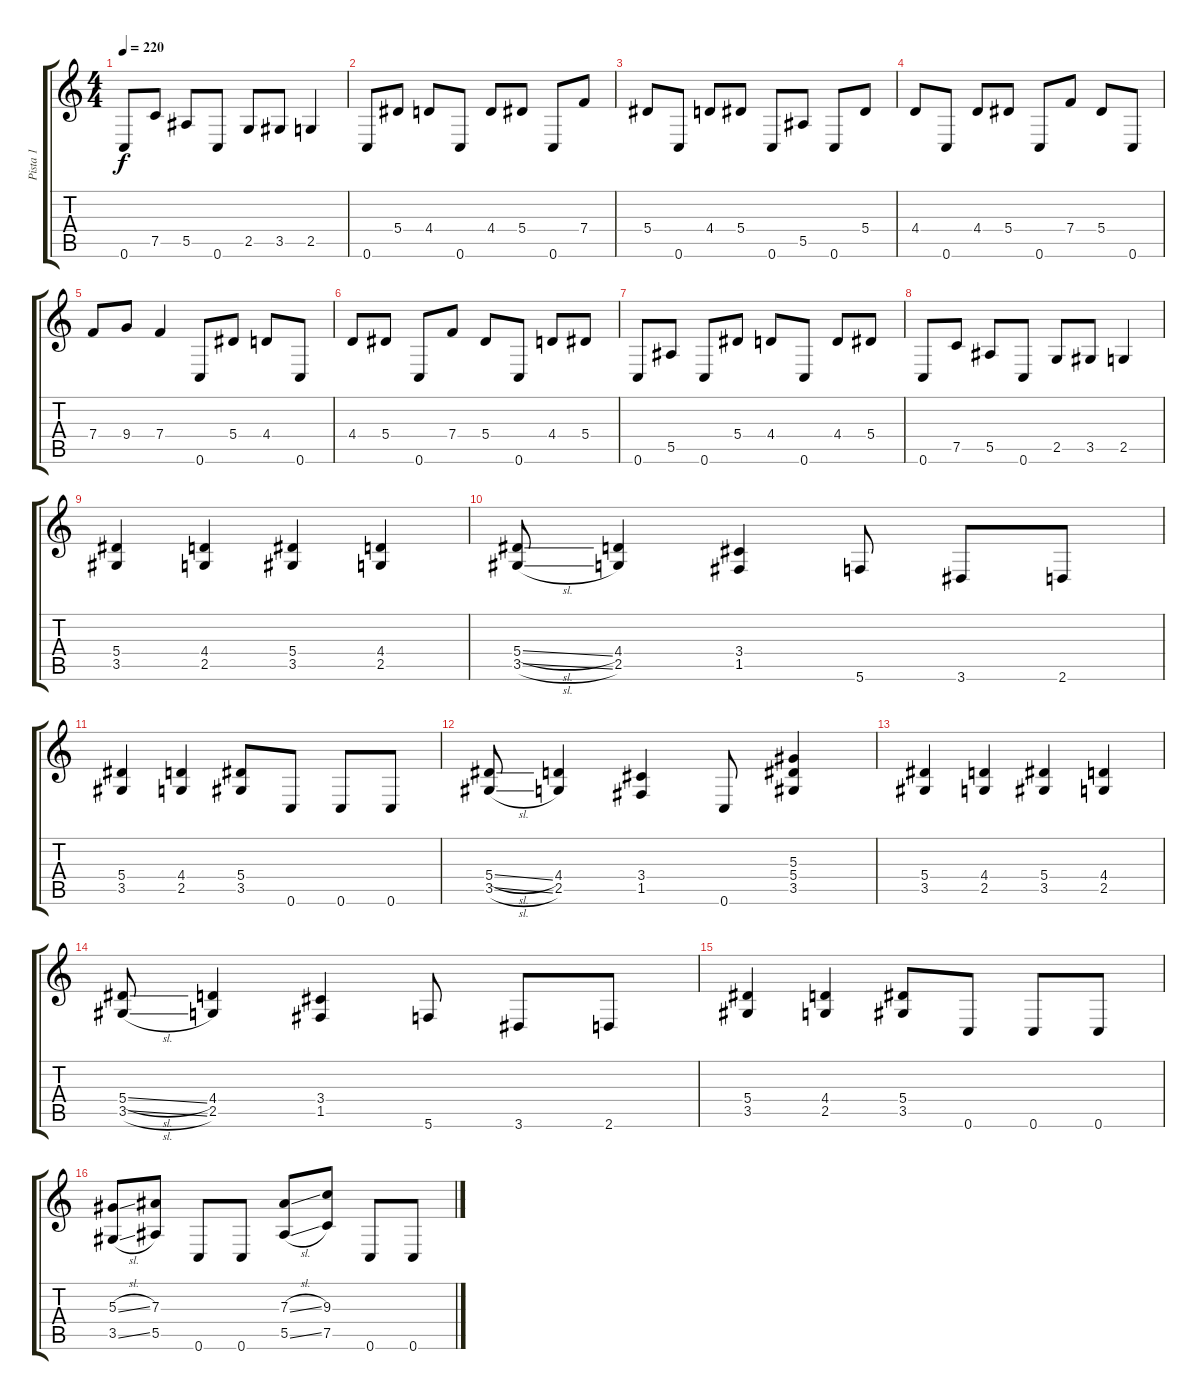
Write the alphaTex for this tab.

\track ("Pista 1" "Pista 1") {instrument distortionguitar}
\staff {score tabs}
\tuning (C4 G3 Eb3 Bb2 F2 C2) {hide}
\ts (4 4)
\tempo 220
\clef g2
\ks c
0.6.8{dy f} 7.5.8 5.5.8 0.6.8 2.5.8 3.5.8 2.5.4 |
0.6.8 5.4.8 4.4.8 0.6.8 4.4.8 5.4.8 0.6.8 7.4.8 |
5.4.8 0.6.8 4.4.8 5.4.8 0.6.8 5.5.8 0.6.8 5.4.8 |
4.4.8 0.6.8 4.4.8 5.4.8 0.6.8 7.4.8 5.4.8 0.6.8 |
7.4.8 9.4.8 7.4.4 0.6.8 5.4.8 4.4.8 0.6.8 |
4.4.8 5.4.8 0.6.8 7.4.8 5.4.8 0.6.8 4.4.8 5.4.8 |
0.6.8 5.5.8 0.6.8 5.4.8 4.4.8 0.6.8 4.4.8 5.4.8 |
0.6.8 7.5.8 5.5.8 0.6.8 2.5.8 3.5.8 2.5.4 |
(5.4 3.5).4 (4.4 2.5).4 (5.4 3.5).4 (4.4 2.5).4 |
(5.4{sl} 3.5{sl}).8 (4.4 2.5).4 (3.4 1.5).4 5.6.8 3.6.8 2.6.8 |
(5.4 3.5).4 (4.4 2.5).4 (5.4 3.5).8 0.6.8 0.6.8 0.6.8 |
(5.4{sl} 3.5{sl}).8 (4.4 2.5).4 (3.4 1.5).4 0.6.8 (5.3 5.4 3.5).4 |
(5.4 3.5).4 (4.4 2.5).4 (5.4 3.5).4 (4.4 2.5).4 |
(5.4{sl} 3.5{sl}).8 (4.4 2.5).4 (3.4 1.5).4 5.6.8 3.6.8 2.6.8 |
(5.4 3.5).4 (4.4 2.5).4 (5.4 3.5).8 0.6.8 0.6.8 0.6.8 |
(5.3{sl} 3.5{sl}).8 (7.3 5.5).8 0.6.8 0.6.8 (7.3{sl} 5.5{sl}).8 (9.3 7.5).8 0.6.8 0.6.8
